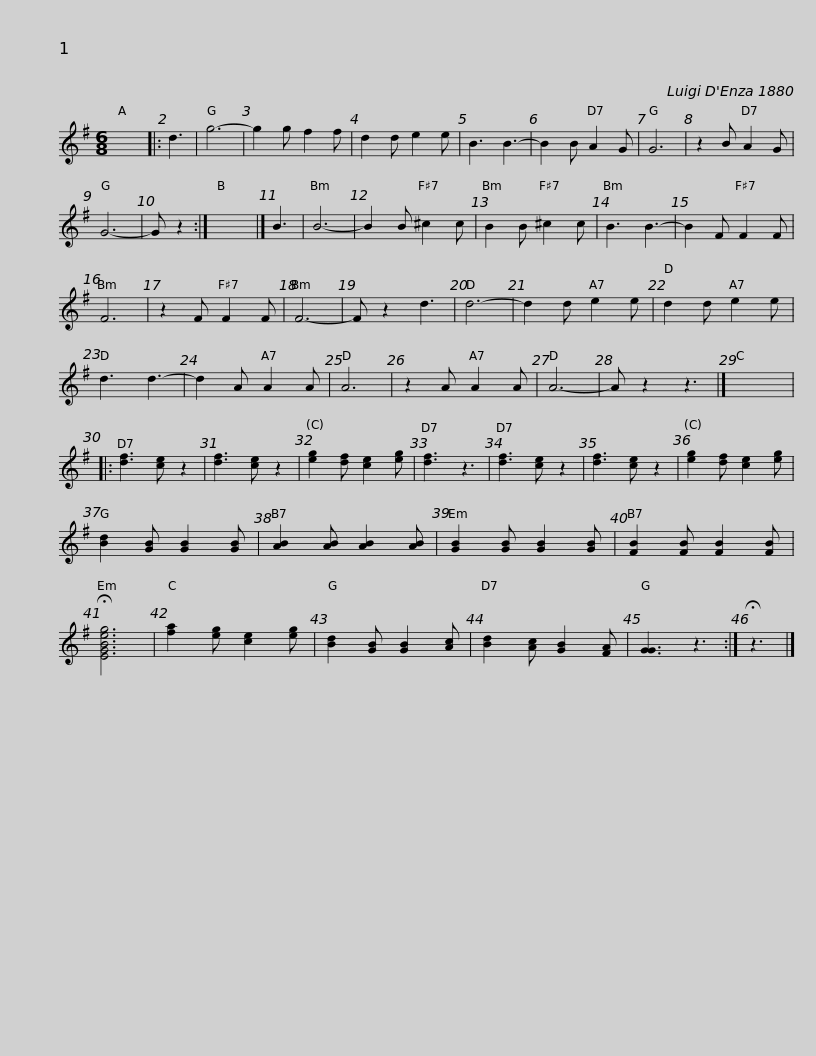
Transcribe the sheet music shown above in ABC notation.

X:1
L:1/8
M:6/8
I:linebreak $
K:G
V:1 treble
V:1
 x6 |: d3 | g6- | g2 g f2 f | d2 d e2 e | %5
 B3 B3- | B2 B A2 G | G6 | z2 B A2 G | G6- | %10
 G z2 :| x6 |] B3 | B6- |$ B2 B ^c2 c | %15
 B2 B ^c2 c | B3 B3- | B2 F F2 F | F6 | z2 F F2 F | %20
 F6- | F z2 d3 | d6- | d2 d e2 e | d2 d e2 e |$ %25
 d3 d3- | d2 A A2 A | A6 | z2 A A2 A | A6- | %30
 A z2 z3 |] x6 |: [df]3 [ce] z2 | [df]3 [ce] z2 | [eg]2 [df] [ce]2 [eg] | %35
 [df]3 z3 |$ [df]3 [ce] z2 | [df]3 [ce] z2 | [eg]2 [df] [ce]2 [eg] | [Bd]2 [GB] [GB]2 [GB] | %40
 [AB]2 [AB] [AB]2 [AB] | [GB]2 [GB] [GB]2 [GB] | [FB]2 [FB] [FB]2 [FB] | !fermata![EGBeg]6 | [fa]2 [eg] [ce]2 [eg] |$ %45
 [Bd]2 [GB] [GB]2 [Ac] | [Bd]2 [Ac] [GB]2 [FA] | [GG]3 z3 :| !fermata!z3 |] %49
